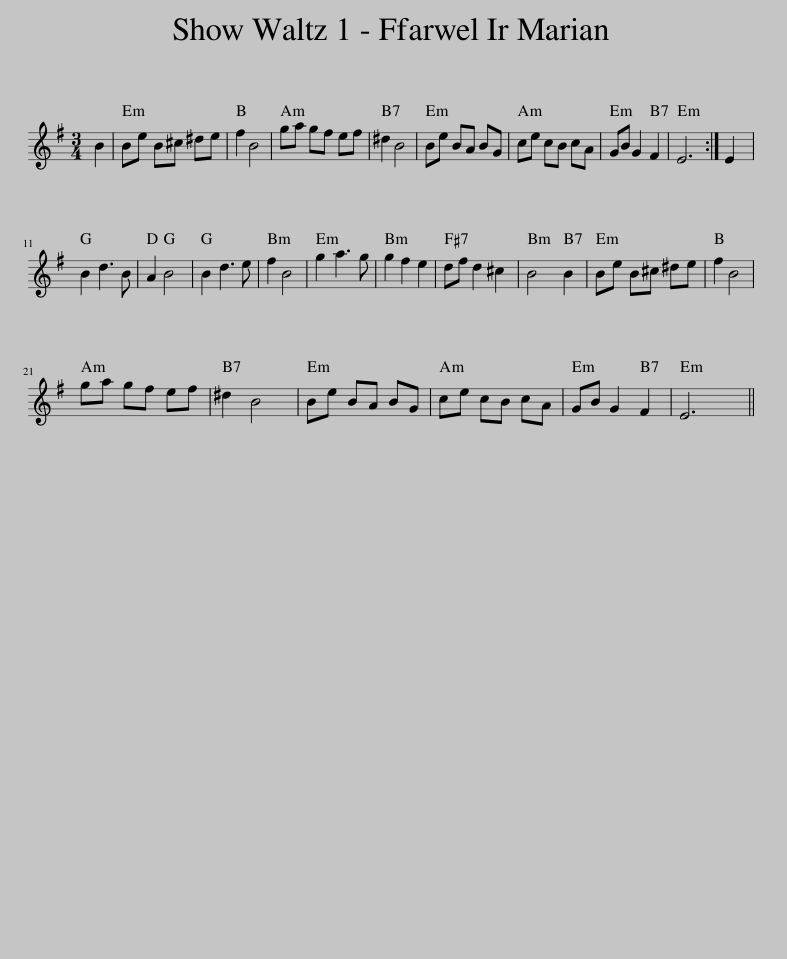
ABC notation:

X:1
L:1/8
M:3/4
I:linebreak $
K:Emin
V:1 treble
V:1
 B2 | Be B^c ^de | f2 B4 | ga gf ef | ^d2 B4 | %5
 Be BA BG | ce cB cA | GB G2 F2 | E6 :| E2 |$ %10
 B2 d3 B | A2 B4 | B2 d3 e | f2 B4 | g2 a3 g | %15
 g2 f2 e2 | df d2 ^c2 | B4 B2 | Be B^c ^de | f2 B4 |$ %20
 ga gf ef | ^d2 B4 | Be BA BG | ce cB cA | GB G2 F2 | %25
 E6 || %26
